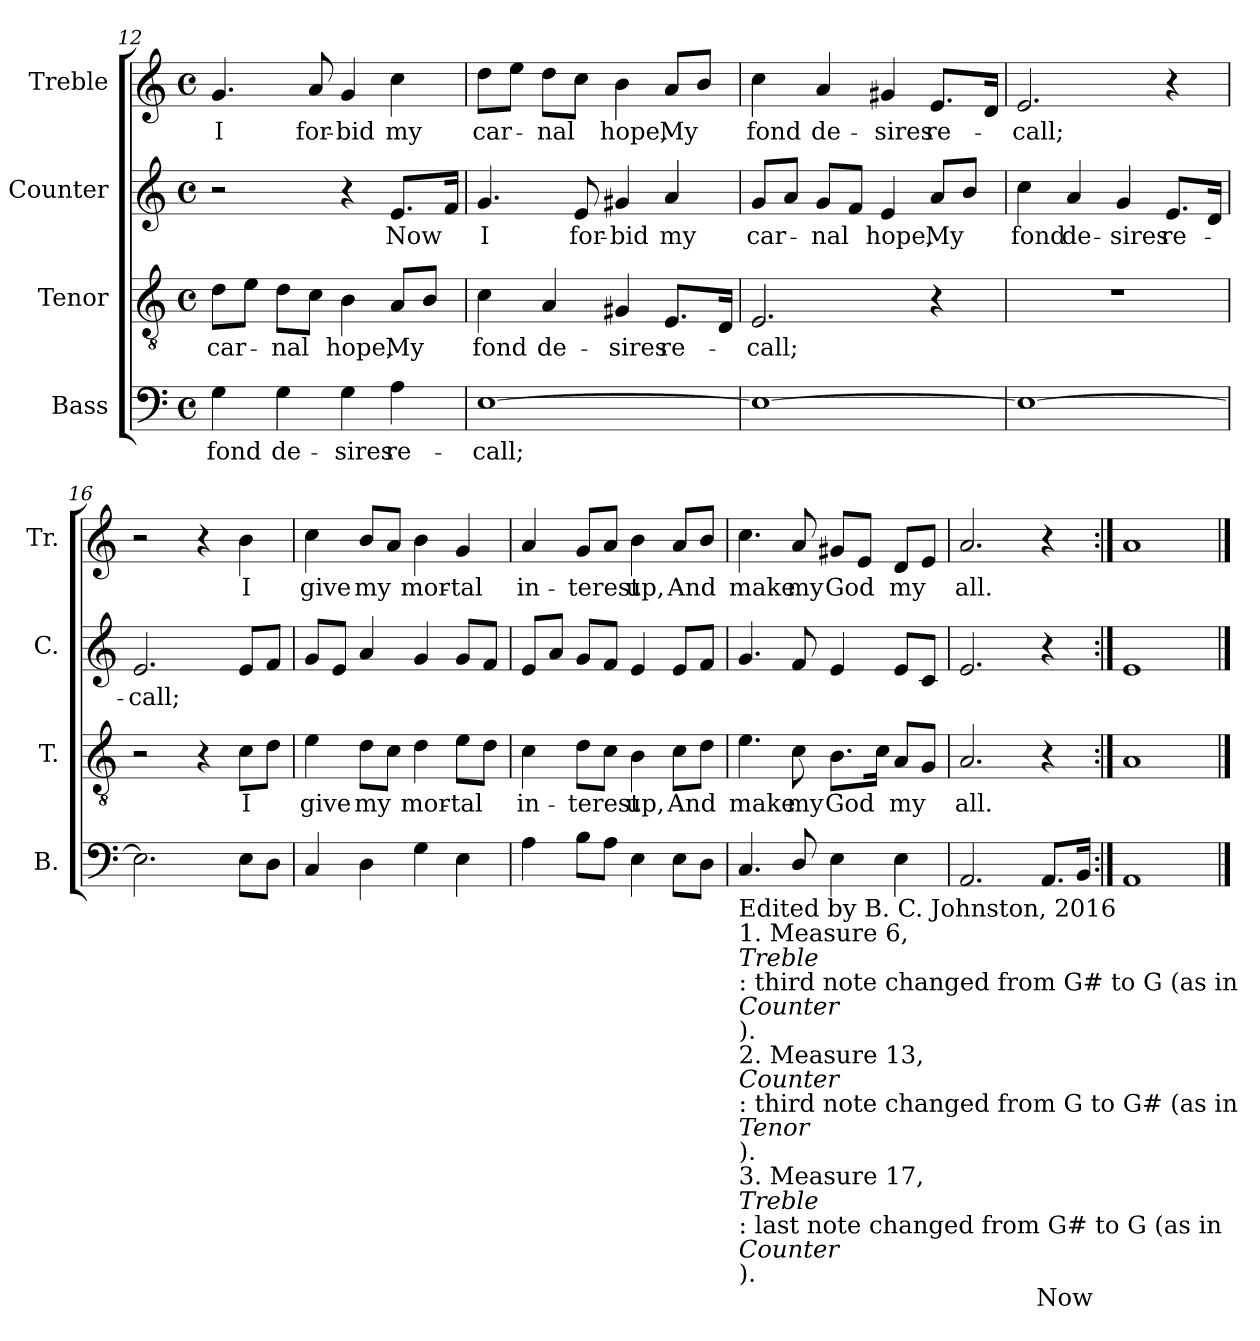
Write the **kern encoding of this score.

**kern	**text	**kern	**text	**kern	**text	**kern	**text
*part4	*part4	*part3	*part3	*part2	*part2	*part1	*part1
*staff4	*staff4	*staff3	*staff3	*staff2	*staff2	*staff1	*staff1
*I"Bass	*	*I"Tenor	*	*I"Counter	*	*I"Treble	*
*I'B.	*	*I'T.	*	*I'C.	*	*I'Tr.	*
!!LO:LB:g=z
*clefF4	*	*clefGv2	*	*clefG2	*	*clefG2	*
*k[]	*	*k[]	*	*k[]	*	*k[]	*
*M4/4	*	*M4/4	*	*M4/4	*	*M4/4	*
*met(c)	*	*met(c)	*	*met(c)	*	*met(c)	*
=12	=12	=12	=12	=12	=12	=12	=12
4G\	fond	8d\L	car-	2r	.	4.g/	I
.	.	8e\J	.	.	.	.	.
4G\	de-	8d\L	-nal	.	.	.	.
.	.	8c\J	.	.	.	8a/	for-
4G\	-sires	4B\	hope,	4r	.	4g/	-bid
4A\	re-	8A/L	My	8.e/L	Now	4cc\	my
.	.	8B/J	.	.	.	.	.
.	.	.	.	16f/Jk	.	.	.
=13	=13	=13	=13	=13	=13	=13	=13
[1E	-call;	4c\	fond	4.g/	I	8dd\L	car-
.	.	.	.	.	.	8ee\J	.
.	.	4A/	de-	.	.	8dd\L	-nal
.	.	.	.	8e/	for-	8cc\J	.
.	.	4G#X/	-sires	4g#X/	-bid	4b\	hope,
.	.	8.E/L	re-	4a/	my	8a/L	My
.	.	.	.	.	.	8b/J	.
.	.	16D/Jk	.	.	.	.	.
=14	=14	=14	=14	=14	=14	=14	=14
1E_	.	2.E/	-call;	8g/L	car-	4cc\	fond
.	.	.	.	8a/J	.	.	.
.	.	.	.	8g/L	-nal	4a/	de-
.	.	.	.	8f/J	.	.	.
.	.	.	.	4e/	hope,	4g#X/	-sires
.	.	4r	.	8a/L	My	8.e/L	re-
.	.	.	.	8b/J	.	.	.
.	.	.	.	.	.	16d/Jk	.
=15	=15	=15	=15	=15	=15	=15	=15
1E_	.	1r	.	4cc\	fond	2.e/	-call;
.	.	.	.	4a/	de-	.	.
.	.	.	.	4g/	-sires	.	.
.	.	.	.	8.e/L	re-	4r	.
.	.	.	.	16d/Jk	.	.	.
=16	=16	=16	=16	=16	=16	=16	=16
2.E\]	.	2r	.	2.e/	-call;	2r	.
.	.	4r	.	.	.	4r	.
8E\L	.	8c\L	I	8e/L	.	4b\	I
8D\J	.	8d\J	.	8f/J	.	.	.
!!LO:LB:g=z
=17	=17	=17	=17	=17	=17	=17	=17
4C/	.	4e\	give	8g/L	.	4cc\	give
.	.	.	.	8e/J	.	.	.
4D\	.	8d\L	my	4a/	.	8b/L	my
.	.	8c\J	.	.	.	8a/J	.
4G\	.	4d\	mor-	4g/	.	4b\	mor-
4E\	.	8e\L	-tal	8g/L	.	4g/	-tal
.	.	8d\J	.	8f/J	.	.	.
=18	=18	=18	=18	=18	=18	=18	=18
4A\	.	4c\	in-	8e/L	.	4a/	in-
.	.	.	.	8a/J	.	.	.
8B\L	.	8d\L	-terest	8g/L	.	8g/L	-terest
8A\J	.	8c\J	.	8f/J	.	8a/J	.
4E\	.	4B\	up,	4e/	.	4b\	up,
8E\L	.	8c\L	And	8e/L	.	8a/L	And
8D\J	.	8d\J	.	8f/J	.	8b/J	.
=19	=19	=19	=19	=19	=19	=19	=19
!LO:TX:b:t=Edited by B. C. Johnston, 2016	!	!	!	!	!	!	!
!LO:TX:b:t=1. Measure 6,	!	!	!	!	!	!	!
!LO:TX:b:i:t=Treble	!	!	!	!	!	!	!
!LO:TX:b:t=&colon; third note changed from G# to G (as in	!	!	!	!	!	!	!
!LO:TX:b:i:t=Counter	!	!	!	!	!	!	!
!LO:TX:b:t=).	!	!	!	!	!	!	!
!LO:TX:b:t=2. Measure 13,	!	!	!	!	!	!	!
!LO:TX:b:i:t=Counter	!	!	!	!	!	!	!
!LO:TX:b:t=&colon; third note changed from G to G# (as in	!	!	!	!	!	!	!
!LO:TX:b:i:t=Tenor	!	!	!	!	!	!	!
!LO:TX:b:t=).	!	!	!	!	!	!	!
!LO:TX:b:t=3. Measure 17,	!	!	!	!	!	!	!
!LO:TX:b:i:t=Treble	!	!	!	!	!	!	!
!LO:TX:b:t=&colon; last note changed from G# to G (as in	!	!	!	!	!	!	!
!LO:TX:b:i:t=Counter	!	!	!	!	!	!	!
!LO:TX:b:t=).	!	!	!	!	!	!	!
4.C/	.	4.e\	make	4.g/	.	4.cc\	make
8D/	.	8c\	my	8f/	.	8a/	my
4E\	.	8.B\L	God	4e/	.	8g#X/L	God
.	.	.	.	.	.	8e/J	.
.	.	16c\Jk	.	.	.	.	.
4E\	.	8A/L	my	8e/L	.	8d/L	my
.	.	8G/J	.	8c/J	.	8e/J	.
=20	=20	=20	=20	=20	=20	=20	=20
2.AA/	.	2.A/	all.	2.e/	.	2.a/	all.
8.AA/L	Now	4r	.	4r	.	4r	.
16BB/Jk	.	.	.	.	.	.	.
=21:|!	=21:|!	=21:|!	=21:|!	=21:|!	=21:|!	=21:|!	=21:|!
1AA	.	1A	.	1e	.	1a	.
==	==	==	==	==	==	==	==
*-	*-	*-	*-	*-	*-	*-	*-
